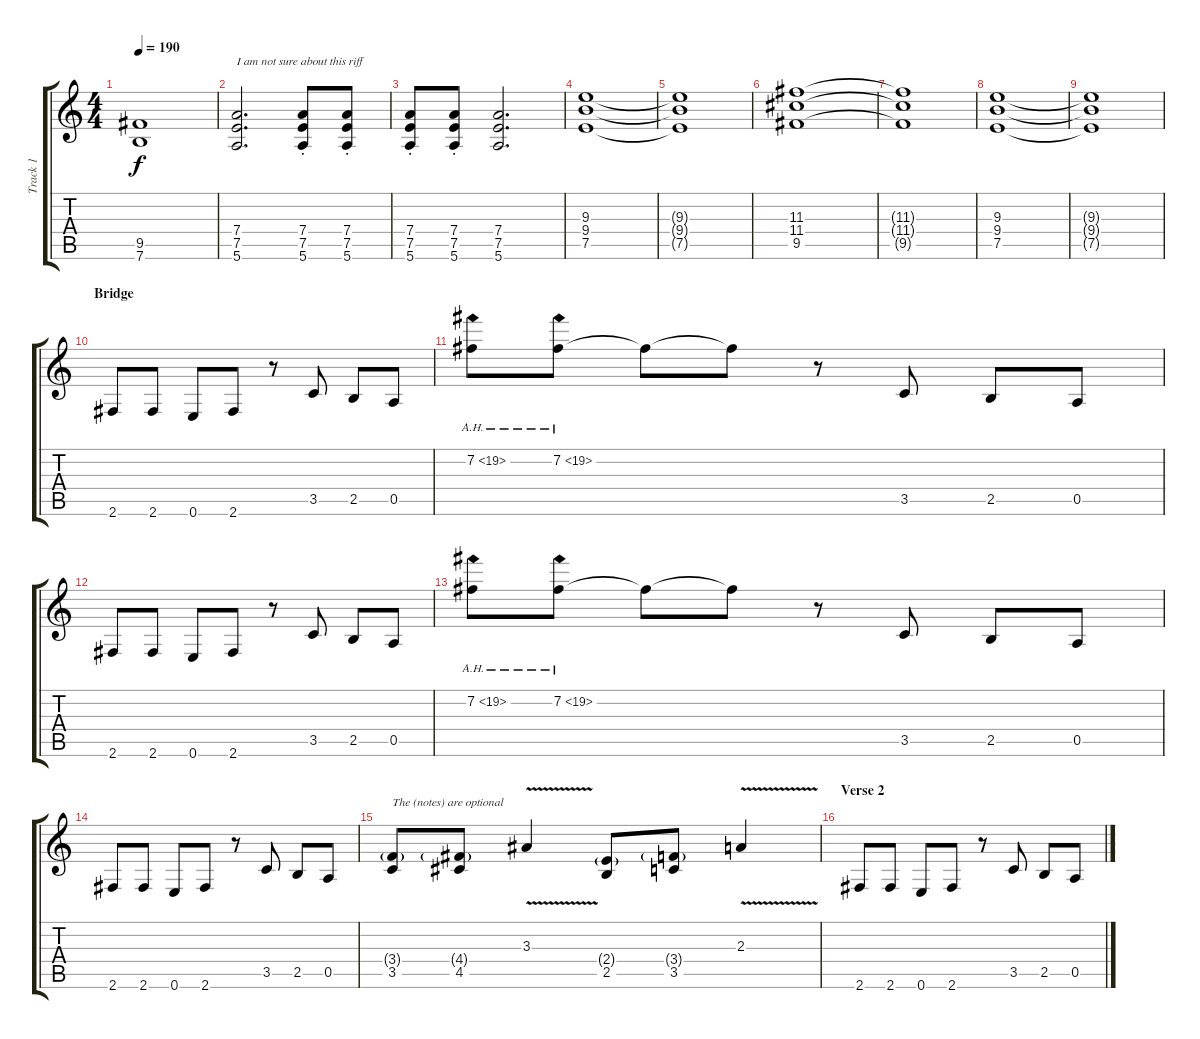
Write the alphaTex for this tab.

\track ("Track 1" "Track 1") {instrument overdrivenguitar}
\staff {score tabs}
\tuning (E4 B3 G3 D3 A2 E2) {hide}
\ts (4 4)
\tempo 190
\clef g2
\ks c
(9.5 7.6).1{dy f} |
(7.4 7.5 5.6).2{d txt "I am not sure about this riff"} (7.4{st} 7.5{st} 5.6{st}).8 (7.4{st} 7.5{st} 5.6{st}).8 |
(7.4{st} 7.5{st} 5.6{st}).8 (7.4{st} 7.5{st} 5.6{st}).8 (7.4 7.5 5.6).2{d} |
(9.3 9.4 7.5).1 |
(9.3{t} 9.4{t} 7.5{t}).1 |
(11.3 11.4 9.5).1 |
(11.3{t} 11.4{t} 9.5{t}).1 |
(9.3 9.4 7.5).1 |
(9.3{t} 9.4{t} 7.5{t}).1 |
\section ("" "Bridge")
2.6.8 2.6.8 0.6.8 2.6.8 r.8 3.5.8 2.5.8 0.5.8 |
7.2{ah 12}.8 7.2{ah 12}.8 7.2{t}.8 7.2{t}.8 r.8 3.5.8 2.5.8 0.5.8 |
2.6.8 2.6.8 0.6.8 2.6.8 r.8 3.5.8 2.5.8 0.5.8 |
7.2{ah 12}.8 7.2{ah 12}.8 7.2{t}.8 7.2{t}.8 r.8 3.5.8 2.5.8 0.5.8 |
2.6.8 2.6.8 0.6.8 2.6.8 r.8 3.5.8 2.5.8 0.5.8 |
(3.4{g} 3.5).8{txt "The (notes) are optional"} (4.4{g} 4.5).8 3.3{v}.4 (2.4{g} 2.5).8 (3.4{g} 3.5).8 2.3{v}.4 |
\section ("" "Verse 2")
2.6.8 2.6.8 0.6.8 2.6.8 r.8 3.5.8 2.5.8 0.5.8
